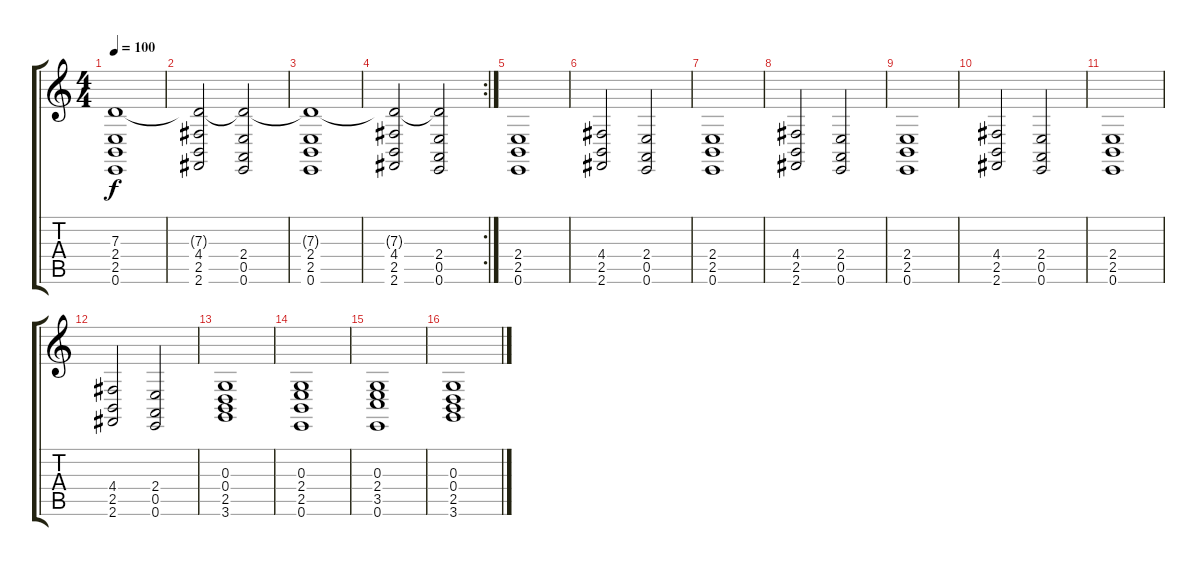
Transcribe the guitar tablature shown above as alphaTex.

\track "" {instrument pad2warm}
\staff {score tabs}
\tuning (E4 B3 G3 D3 A2 E2) {hide}
\ts (4 4)
\tempo 100
\clef g2
\ks c
(7.3 2.4 2.5 0.6).1{dy f instrument pad2warm} |
(7.3{t} 4.4 2.5 2.6).2 (7.3{t} 2.4 0.5 0.6).2 |
(7.3{t} 2.4 2.5 0.6).1 |
\rc 2
(7.3{t} 4.4 2.5 2.6).2 (7.3{t} 2.4 0.5 0.6).2 |
(2.4 2.5 0.6).1 |
(4.4 2.5 2.6).2 (2.4 0.5 0.6).2 |
(2.4 2.5 0.6).1 |
(4.4 2.5 2.6).2 (2.4 0.5 0.6).2 |
(2.4 2.5 0.6).1 |
(4.4 2.5 2.6).2 (2.4 0.5 0.6).2 |
(2.4 2.5 0.6).1 |
(4.4 2.5 2.6).2 (2.4 0.5 0.6).2 |
(0.3 0.4 2.5 3.6).1 |
(0.3 2.4 2.5 0.6).1 |
(0.3 2.4 3.5 0.6).1 |
(0.3 0.4 2.5 3.6).1
